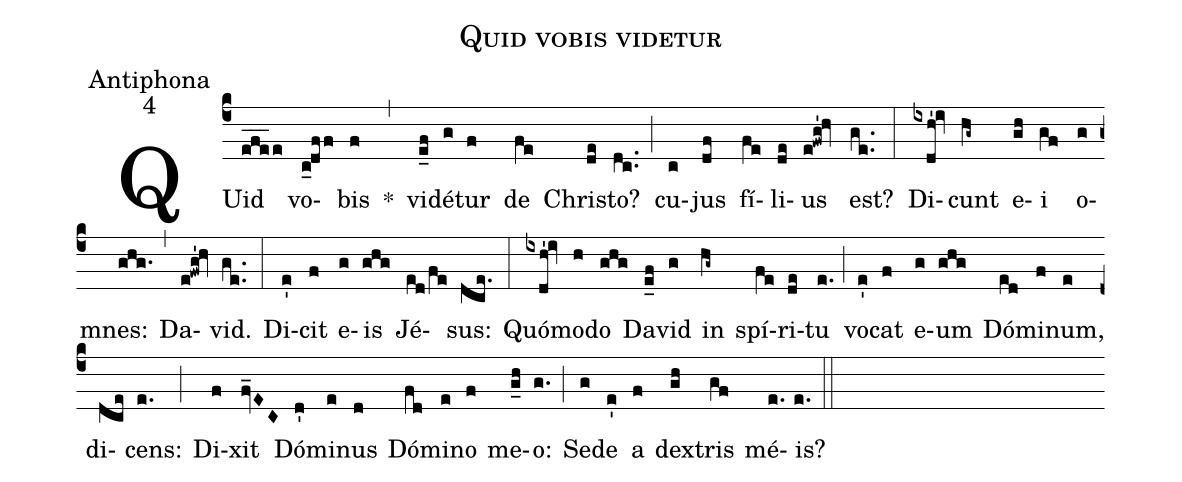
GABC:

name:Quid vobis videtur;
office-part:Antiphona;
mode:4;
%%
(c4) QUid(efe___e) vo(c_0!dff)bis(f) *(,) vi(e_f)dé(g)tur(f) de(fe) Chri(de)sto?(dc..) (;) cu(c)jus(df) fí(fe)li(de)us(e!fwg''!hv) est?(ge..) (:) Di(ixdh'!iv)cunt(hg~) e(gh)i(gf) o(g)mnes:(ghg.) (,) Da(e!fwg'!hv)vid.(ge..) (:) Di(e')cit(f) e(g)is(ghg) Jé(ed/fe)sus:(dce.) (:) Quó(ixdh'!iv)mo(h)do(ghg) Da(e_f)vid(g) in(hg~) spí(fe)ri(de)tu(e.) (;) vo(e')cat(f) e(g)um(ghg) Dó(ed)mi(f)num,(e) di(dce)cens:(e.) (;) Di(f)xit(fv_EC) Dó(d')mi(e)nus(d) Dó(fd)mi(e)no(f) me(g_h)o:(g.) (;) Se(g)de(e') a(f) dex(gh)tris(gf) mé(e.)is?(e.) (::)
